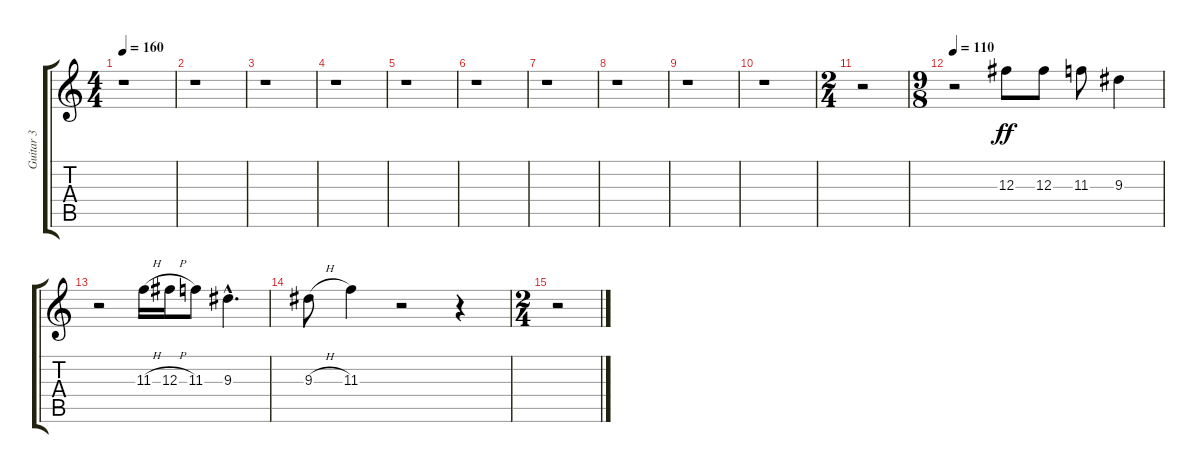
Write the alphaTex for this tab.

\track ("Guitar 3" "Guitar 3") {instrument distortionguitar}
\staff {score tabs}
\tuning (Eb4 Bb3 Gb3 Db3 Ab2 Eb2) {hide}
\ts (4 4)
\tempo 160
\clef g2
\ks c
r.1{dy ff} |
r.1 |
r.1 |
r.1 |
r.1 |
r.1 |
r.1 |
r.1 |
r.1 |
r.1 |
\ts (2 4)
r.2 |
\ts (9 8)
\tempo 110
r.2{volume 16 balance 8 instrument acousticguitarnylon} 12.3.8 12.3.8 11.3.8 9.3.4 |
r.2 11.3{h}.16 12.3{h}.16 11.3.8 9.3{hac}.4{d} |
9.3{h}.8 11.3.4 r.2 r.4 |
\ts (2 4)
r.2
